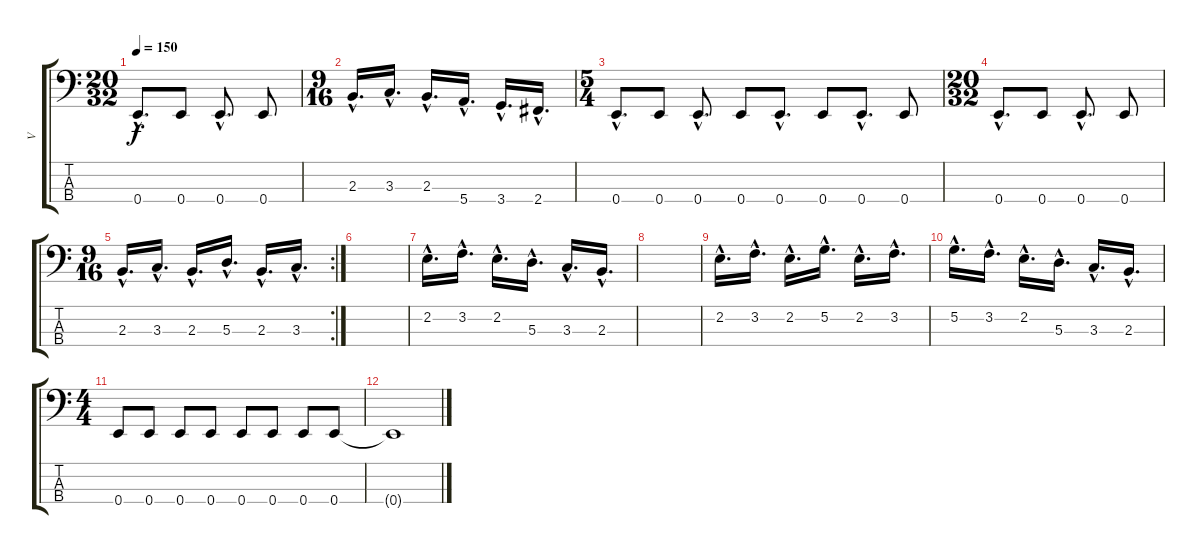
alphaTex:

\track ("V" "V") {instrument electricbassfinger}
\staff {score tabs}
\tuning (G2 D2 A1 E1) {hide}
\ts (20 32)
\tempo 150
\clef f4
\ks c
0.4{hac}.8{d dy f} 0.4.8 0.4{hac}.8{d} 0.4.8 |
\ts (9 16)
2.3{hac}.16{d} 3.3{hac}.16{d} 2.3{hac}.16{d} 5.4{hac}.16{d} 3.4{hac}.16{d} 2.4{hac}.16{d} |
\ts (5 4)
0.4{hac}.8{d} 0.4.8 0.4{hac}.8{d} 0.4.8 0.4{hac}.8{d} 0.4.8 0.4{hac}.8{d} 0.4.8 |
\ts (20 32)
0.4{hac}.8{d} 0.4.8 0.4{hac}.8{d} 0.4.8 |
\rc 2
\ts (9 16)
2.3{hac}.16{d} 3.3{hac}.16{d} 2.3{hac}.16{d} 5.3{hac}.16{d} 2.3{hac}.16{d} 3.3{hac}.16{d} |
|
2.2{hac}.16{d} 3.2{hac}.16{d} 2.2{hac}.16{d} 5.3{hac}.16{d} 3.3{hac}.16{d} 2.3{hac}.16{d} |
|
2.2{hac}.16{d} 3.2{hac}.16{d} 2.2{hac}.16{d} 5.2{hac}.16{d} 2.2{hac}.16{d} 3.2{hac}.16{d} |
5.2{hac}.16{d} 3.2{hac}.16{d} 2.2{hac}.16{d} 5.3{hac}.16{d} 3.3{hac}.16{d} 2.3{hac}.16{d} |
\ts (4 4)
0.4.8 0.4.8 0.4.8 0.4.8 0.4.8 0.4.8 0.4.8 0.4.8 |
0.4{t}.1
